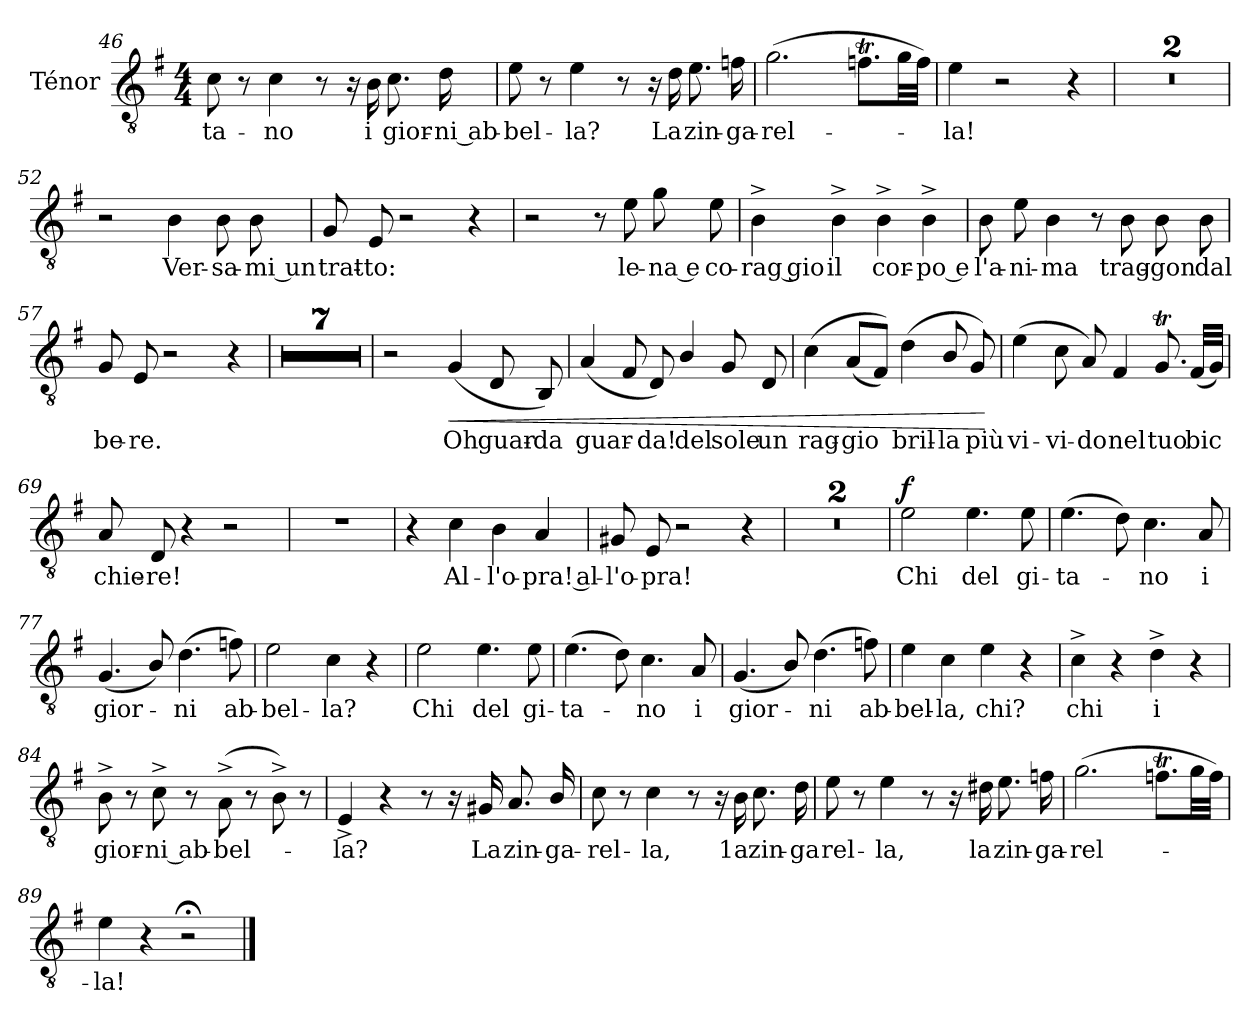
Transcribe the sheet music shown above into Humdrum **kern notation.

**kern	**text	**dynam
*part1	*part1	*part1
*staff1	*staff1	*staff1
*I"Ténor	*	*
*I'T.	*	*
*clefGv2	*	*
*k[f#]	*	*
*M4/4	*	*
=46	=46	=46
!	!LO:LY:b	!
8c\	-ta-	.
8r	.	.
!	!LO:LY:b	!
4c\	-no	.
8r	.	.
16r	.	.
!	!LO:LY:b	!
16B\	i	.
!	!LO:LY:b	!
8.c\	gior-	.
!	!LO:LY:b	!
16d\	-ni ab-	.
=47	=47	=47
!	!LO:LY:b	!
8e\	-bel-	.
8r	.	.
!	!LO:LY:b	!
4e\	-la?	.
8r	.	.
16r	.	.
!	!LO:LY:b	!
16d\	La	.
!	!LO:LY:b	!
8.e\	zin-	.
!	!LO:LY:b	!
16fn\	-ga-	.
=48	=48	=48
!	!LO:LY:b	!
(2.g\	-rel-	.
8.fnT\L	.	.
32g\LL	.	.
32f\JJJ)	.	.
!!LO:LB:g=z
=49	=49	=49
!	!LO:LY:b	!
4e\	-la!	.
2r	.	.
4r	.	.
=50	=50	=50
1r	.	.
=51	=51	=51
1r	.	.
=52	=52	=52
2r	.	.
!	!LO:LY:b	!
4B\	Ver-	.
!	!LO:LY:b	!
8B\	-sa-	.
!	!LO:LY:b	!
8B\	-mi un	.
!!LO:LB:g=z
=53	=53	=53
!	!LO:LY:b	!
8G/	trat-	.
!	!LO:LY:b	!
8E/	-to:	.
2r	.	.
4r	.	.
=54	=54	=54
2r	.	.
8r	.	.
!	!LO:LY:b	!
8e\	le-	.
!	!LO:LY:b	!
8g\	-na e	.
!	!LO:LY:b	!
8e\	co-	.
=55	=55	=55
!	!LO:LY:b	!
4B^\	-rag gio	.
!	!LO:LY:b	!
4B^\	il	.
!	!LO:LY:b	!
4B^\	cor-	.
!	!LO:LY:b	!
4B^\	-po e	.
=56	=56	=56
!	!LO:LY:b	!
8B\	l'a-	.
!	!LO:LY:b	!
8e\	-ni-	.
!	!LO:LY:b	!
4B\	-ma	.
8r	.	.
!	!LO:LY:b	!
8B\	trag-	.
!	!LO:LY:b	!
8B\	-gon	.
!	!LO:LY:b	!
8B\	dal	.
!!LO:PB:g=z
=57	=57	=57
!	!LO:LY:b	!
8G/	be-	.
!	!LO:LY:b	!
8E/	-re.	.
2r	.	.
4r	.	.
=58	=58	=58
1r	.	.
=59	=59	=59
1r	.	.
!!LO:LB:g=z
=60	=60	=60
1r	.	.
=61	=61	=61
1r	.	.
=62	=62	=62
1r	.	.
!!LO:LB:g=z
=63	=63	=63
1r	.	.
=64	=64	=64
1r	.	.
=65	=65	=65
2r	.	.
!	!LO:LY:b	!LO:HP:b
(>4G/	Oh	<
!	!LO:LY:b	!
8D/	guar-	.
!	!LO:LY:b	!
8BB/)	-da	.
!!LO:PB:g=z
=66	=66	=66
!	!LO:LY:b	!
(>4A/	guar-	.
8F#/	.	.
!	!LO:LY:b	!
8D/)	-da!	.
!	!LO:LY:b	!
4B/	del	.
!	!LO:LY:b	!
8G/	sole	.
!	!LO:LY:b	!
8D/	un	.
=67	=67	=67
!	!LO:LY:b	!
(>4c\	rag-	.
!	!LO:LY:b	!
(8A/L	-gio	.
8F#/J))	.	.
!	!LO:LY:b	!
(>4d\	bril-	.
!	!LO:LY:b	!
8B/	-la	.
!	!LO:LY:b	!
8G/)	più	.
.	.	[
=68	=68	=68
!	!LO:LY:b	!
(>4e\	vi-	.
!	!LO:LY:b	!
8c\	-vi-	.
!	!LO:LY:b	!
8A/)	-do	.
!	!LO:LY:b	!
4F#/	nel	.
!	!LO:LY:b	!
8.GT/	tuo	.
!	!LO:LY:b	!
(32F#/LLL	bic	.
32G/JJJ)	.	.
!!LO:LB:g=z
=69	=69	=69
!	!LO:LY:b	!
8A/	chie-	.
!	!LO:LY:b	!
8D/	-re!	.
4r	.	.
2r	.	.
=70	=70	=70
1r	.	.
!!LO:LB:g=z
=71	=71	=71
4r	.	.
!	!LO:LY:b	!
4c\	Al-	.
!	!LO:LY:b	!
4B\	-l'o-	.
!	!LO:LY:b	!
4A/	-pra! al-	.
=72	=72	=72
!	!LO:LY:b	!
8G#X/	-l'o-	.
!	!LO:LY:b	!
8E/	-pra!	.
2r	.	.
4r	.	.
=73	=73	=73
1r	.	.
=74	=74	=74
1r	.	.
=75	=75	=75
!	!LO:LY:b	!LO:DY:a
2e\	Chi	f
!	!LO:LY:b	!
4.e\	del	.
!	!LO:LY:b	!
8e\	gi-	.
!!LO:PB:g=z
=76	=76	=76
!	!LO:LY:b	!
(>4.e\	-ta-	.
8d\)	.	.
!	!LO:LY:b	!
4.c\	-no	.
!	!LO:LY:b	!
8A/	i	.
=77	=77	=77
!	!LO:LY:b	!
(4.G/	gior-	.
8B/)	.	.
!	!LO:LY:b	!
(4.d\	-ni	.
!	!LO:LY:b	!
8fn\)	ab-	.
=78	=78	=78
!	!LO:LY:b	!
2e\	-bel-	.
!	!LO:LY:b	!
4c\	-la?	.
4r	.	.
=79	=79	=79
!	!LO:LY:b	!
2e\	Chi	.
!	!LO:LY:b	!
4.e\	del	.
!	!LO:LY:b	!
8e\	gi-	.
=80	=80	=80
!	!LO:LY:b	!
(>4.e\	-ta-	.
8d\)	.	.
!	!LO:LY:b	!
4.c\	-no	.
!	!LO:LY:b	!
8A/	i	.
=81	=81	=81
!	!LO:LY:b	!
(4.G/	gior-	.
8B/)	.	.
!	!LO:LY:b	!
(4.d\	-ni	.
!	!LO:LY:b	!
8fn\)	ab-	.
=82	=82	=82
!	!LO:LY:b	!
4e\	-bel-	.
!	!LO:LY:b	!
4c\	-la,	.
!	!LO:LY:b	!
4e\	chi?	.
4r	.	.
!!LO:LB:g=z
=83	=83	=83
!	!LO:LY:b	!
4c^\	chi	.
4r	.	.
!	!LO:LY:b	!
4d^\	i	.
4r	.	.
=84	=84	=84
!	!LO:LY:b	!
8B^\	gior-	.
8r	.	.
!	!LO:LY:b	!
8c^\	-ni ab-	.
8r	.	.
!	!LO:LY:b	!
(8A^\	-bel-	.
8r	.	.
8B^\)	.	.
8r	.	.
=85	=85	=85
!	!LO:LY:b	!
4E^/	-la?	.
4r	.	.
8r	.	.
16r	.	.
!	!LO:LY:b	!
16G#X/	La	.
!	!LO:LY:b	!
8.A/	zin-	.
!	!LO:LY:b	!
16B/	-ga-	.
=86	=86	=86
!	!LO:LY:b	!
8c\	-rel-	.
8r	.	.
!	!LO:LY:b	!
4c\	-la,	.
8r	.	.
16r	.	.
!	!LO:LY:b	!
16B\	1a	.
!	!LO:LY:b	!
8.c\	zin-	.
!	!LO:LY:b	!
16d\	-ga	.
!!LO:PB:g=z
=87	=87	=87
!	!LO:LY:b	!
8e\	rel-	.
8r	.	.
!	!LO:LY:b	!
4e\	-la,	.
8r	.	.
16r	.	.
!	!LO:LY:b	!
16d#X\	la	.
!	!LO:LY:b	!
8.e\	zin-	.
!	!LO:LY:b	!
16fn\	ga-	.
=88	=88	=88
!	!LO:LY:b	!
(2.g\	rel-	.
8.fnT\L	.	.
32g\LL	.	.
32f\JJJ)	.	.
=89	=89	=89
!	!LO:LY:b	!
4e\	-la!	.
4r	.	.
2r;<	.	.
==	==	==
*-	*-	*-
